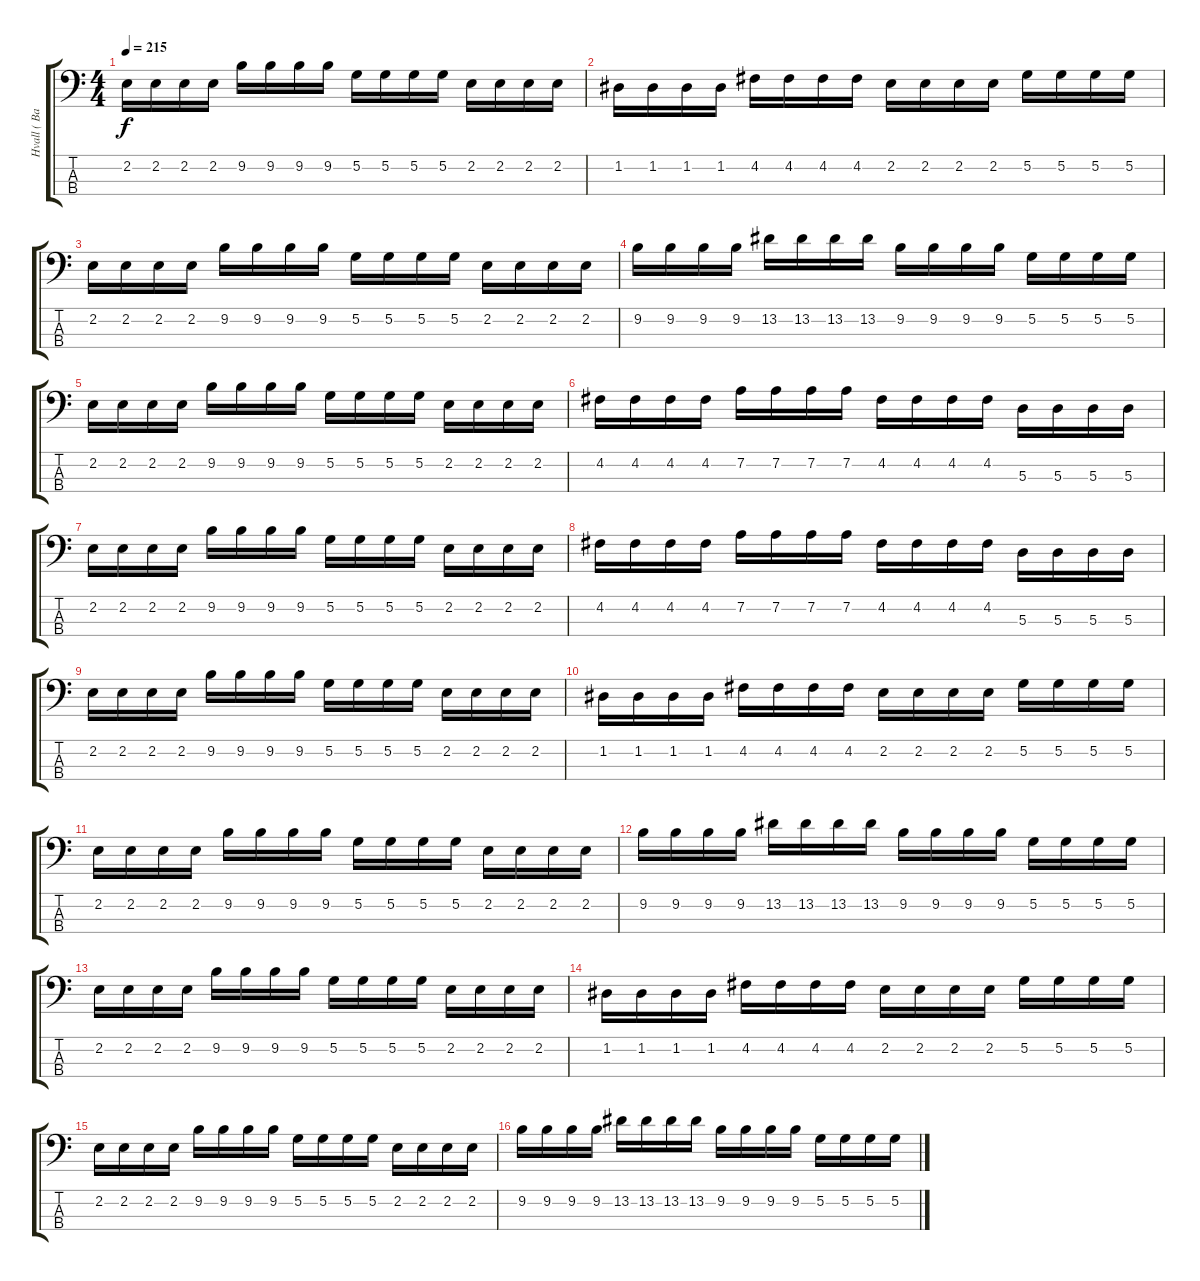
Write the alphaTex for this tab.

\track ("Hvall ( Basse )" "Hvall ( Ba") {instrument electricbassfinger}
\staff {score tabs}
\tuning (G2 D2 A1 E1) {hide}
\ts (4 4)
\tempo 215
\clef f4
\ks c
2.2.16{dy f} 2.2.16 2.2.16 2.2.16 9.2.16 9.2.16 9.2.16 9.2.16 5.2.16 5.2.16 5.2.16 5.2.16 2.2.16 2.2.16 2.2.16 2.2.16 |
1.2.16 1.2.16 1.2.16 1.2.16 4.2.16 4.2.16 4.2.16 4.2.16 2.2.16 2.2.16 2.2.16 2.2.16 5.2.16 5.2.16 5.2.16 5.2.16 |
2.2.16 2.2.16 2.2.16 2.2.16 9.2.16 9.2.16 9.2.16 9.2.16 5.2.16 5.2.16 5.2.16 5.2.16 2.2.16 2.2.16 2.2.16 2.2.16 |
9.2.16 9.2.16 9.2.16 9.2.16 13.2.16 13.2.16 13.2.16 13.2.16 9.2.16 9.2.16 9.2.16 9.2.16 5.2.16 5.2.16 5.2.16 5.2.16 |
2.2.16 2.2.16 2.2.16 2.2.16 9.2.16 9.2.16 9.2.16 9.2.16 5.2.16 5.2.16 5.2.16 5.2.16 2.2.16 2.2.16 2.2.16 2.2.16 |
4.2.16 4.2.16 4.2.16 4.2.16 7.2.16 7.2.16 7.2.16 7.2.16 4.2.16 4.2.16 4.2.16 4.2.16 5.3.16 5.3.16 5.3.16 5.3.16 |
2.2.16 2.2.16 2.2.16 2.2.16 9.2.16 9.2.16 9.2.16 9.2.16 5.2.16 5.2.16 5.2.16 5.2.16 2.2.16 2.2.16 2.2.16 2.2.16 |
4.2.16 4.2.16 4.2.16 4.2.16 7.2.16 7.2.16 7.2.16 7.2.16 4.2.16 4.2.16 4.2.16 4.2.16 5.3.16 5.3.16 5.3.16 5.3.16 |
2.2.16 2.2.16 2.2.16 2.2.16 9.2.16 9.2.16 9.2.16 9.2.16 5.2.16 5.2.16 5.2.16 5.2.16 2.2.16 2.2.16 2.2.16 2.2.16 |
1.2.16 1.2.16 1.2.16 1.2.16 4.2.16 4.2.16 4.2.16 4.2.16 2.2.16 2.2.16 2.2.16 2.2.16 5.2.16 5.2.16 5.2.16 5.2.16 |
2.2.16 2.2.16 2.2.16 2.2.16 9.2.16 9.2.16 9.2.16 9.2.16 5.2.16 5.2.16 5.2.16 5.2.16 2.2.16 2.2.16 2.2.16 2.2.16 |
9.2.16 9.2.16 9.2.16 9.2.16 13.2.16 13.2.16 13.2.16 13.2.16 9.2.16 9.2.16 9.2.16 9.2.16 5.2.16 5.2.16 5.2.16 5.2.16 |
2.2.16 2.2.16 2.2.16 2.2.16 9.2.16 9.2.16 9.2.16 9.2.16 5.2.16 5.2.16 5.2.16 5.2.16 2.2.16 2.2.16 2.2.16 2.2.16 |
1.2.16 1.2.16 1.2.16 1.2.16 4.2.16 4.2.16 4.2.16 4.2.16 2.2.16 2.2.16 2.2.16 2.2.16 5.2.16 5.2.16 5.2.16 5.2.16 |
2.2.16 2.2.16 2.2.16 2.2.16 9.2.16 9.2.16 9.2.16 9.2.16 5.2.16 5.2.16 5.2.16 5.2.16 2.2.16 2.2.16 2.2.16 2.2.16 |
9.2.16 9.2.16 9.2.16 9.2.16 13.2.16 13.2.16 13.2.16 13.2.16 9.2.16 9.2.16 9.2.16 9.2.16 5.2.16 5.2.16 5.2.16 5.2.16
